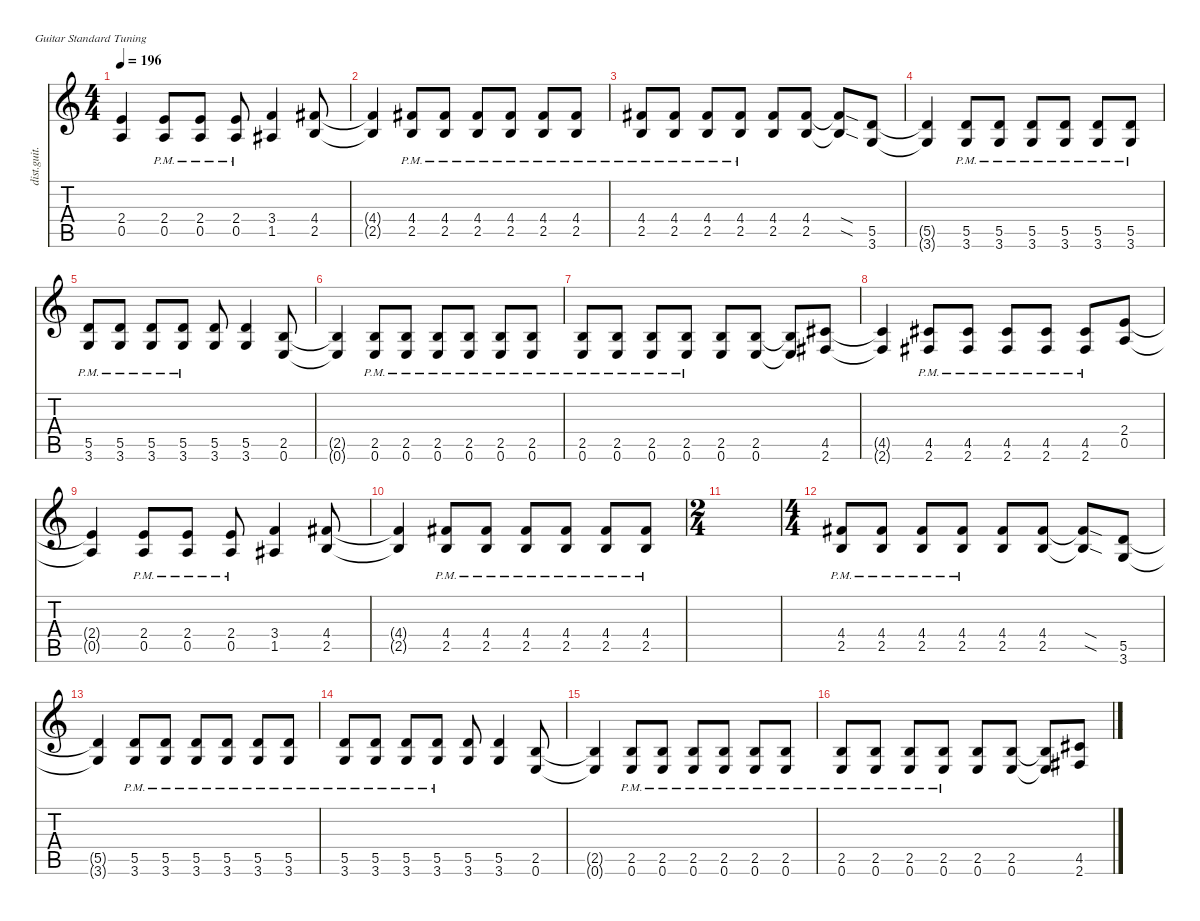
\defaultSystemsLayout 4
\hideDynamics
\bracketExtendMode nobrackets
\track ("Mustaine" "dist.guit.") {mute instrument distortionguitar}
\staff {score tabs}
\tuning (E4 B3 G3 D3 A2 E2)
\ts (4 4)
\tempo 196
\clef g2
\ks c
(2.4{t} 0.5{t}).4{dy f} (2.4{pm} 0.5{pm}).8 (2.4{pm} 0.5{pm}).8 (2.4{pm} 0.5{pm}).8 (3.4 1.5{acc #}).4 (4.4{acc #} 2.5).8 |
(4.4{t acc #} 2.5{t}).4 (4.4{pm acc #} 2.5{pm}).8 (4.4{pm acc #} 2.5{pm}).8 (4.4{pm acc #} 2.5{pm}).8 (4.4{pm acc #} 2.5{pm}).8 (4.4{pm acc #} 2.5{pm}).8 (4.4{pm acc #} 2.5{pm}).8 |
(4.4{pm acc #} 2.5{pm}).8 (4.4{pm acc #} 2.5{pm}).8 (4.4{pm acc #} 2.5{pm}).8 (4.4{pm acc #} 2.5{pm}).8 (4.4{acc #} 2.5).8 (4.4{acc #} 2.5).8 (4.4{sod t acc #} 2.5{sod t}).8 (5.5 3.6).8 |
(5.5{t} 3.6{t}).4 (5.5{pm} 3.6{pm}).8 (5.5{pm} 3.6{pm}).8 (5.5{pm} 3.6{pm}).8 (5.5{pm} 3.6{pm}).8 (5.5{pm} 3.6{pm}).8 (5.5{pm} 3.6{pm}).8 |
(5.5{pm} 3.6{pm}).8 (5.5{pm} 3.6{pm}).8 (5.5{pm} 3.6{pm}).8 (5.5{pm} 3.6{pm}).8 (5.5 3.6).8 (5.5 3.6).4 (2.5 0.6).8 |
(2.5{t} 0.6{t}).4 (2.5{pm} 0.6{pm}).8 (2.5{pm} 0.6{pm}).8 (2.5{pm} 0.6{pm}).8 (2.5{pm} 0.6{pm}).8 (2.5{pm} 0.6{pm}).8 (2.5{pm} 0.6{pm}).8 |
(2.5{pm} 0.6{pm}).8 (2.5{pm} 0.6{pm}).8 (2.5{pm} 0.6{pm}).8 (2.5{pm} 0.6{pm}).8 (2.5 0.6).8 (2.5 0.6).8 (2.5{t} 0.6{t}).8 (4.5{acc #} 2.6{acc #}).8 |
(4.5{t acc #} 2.6{t acc #}).4 (4.5{pm acc #} 2.6{pm acc #}).8 (4.5{pm acc #} 2.6{pm acc #}).8 (4.5{pm acc #} 2.6{pm acc #}).8 (4.5{pm acc #} 2.6{pm acc #}).8 (4.5{pm acc #} 2.6{pm acc #}).8 (2.4 0.5).8 |
(2.4{t} 0.5{t}).4 (2.4{pm} 0.5{pm}).8 (2.4{pm} 0.5{pm}).8 (2.4{pm} 0.5{pm}).8 (3.4 1.5{acc #}).4 (4.4{acc #} 2.5).8 |
(4.4{t acc #} 2.5{t}).4 (4.4{pm acc #} 2.5{pm}).8 (4.4{pm acc #} 2.5{pm}).8 (4.4{pm acc #} 2.5{pm}).8 (4.4{pm acc #} 2.5{pm}).8 (4.4{pm acc #} 2.5{pm}).8 (4.4{pm acc #} 2.5{pm}).8 |
\ts (2 4)
\beaming (8 2 2)
|
\ts (4 4)
\beaming (8 2 2 2 2)
(4.4{pm acc #} 2.5{pm}).8 (4.4{pm acc #} 2.5{pm}).8 (4.4{pm acc #} 2.5{pm}).8 (4.4{pm acc #} 2.5{pm}).8 (4.4{acc #} 2.5).8 (4.4{acc #} 2.5).8 (4.4{sod t acc #} 2.5{sod t}).8 (5.5 3.6).8 |
(5.5{t} 3.6{t}).4 (5.5{pm} 3.6{pm}).8 (5.5{pm} 3.6{pm}).8 (5.5{pm} 3.6{pm}).8 (5.5{pm} 3.6{pm}).8 (5.5{pm} 3.6{pm}).8 (5.5{pm} 3.6{pm}).8 |
(5.5{pm} 3.6{pm}).8 (5.5{pm} 3.6{pm}).8 (5.5{pm} 3.6{pm}).8 (5.5{pm} 3.6{pm}).8 (5.5 3.6).8 (5.5 3.6).4 (2.5 0.6).8 |
(2.5{t} 0.6{t}).4 (2.5{pm} 0.6{pm}).8 (2.5{pm} 0.6{pm}).8 (2.5{pm} 0.6{pm}).8 (2.5{pm} 0.6{pm}).8 (2.5{pm} 0.6{pm}).8 (2.5{pm} 0.6{pm}).8 |
(2.5{pm} 0.6{pm}).8 (2.5{pm} 0.6{pm}).8 (2.5{pm} 0.6{pm}).8 (2.5{pm} 0.6{pm}).8 (2.5 0.6).8 (2.5 0.6).8 (2.5{t} 0.6{t}).8 (4.5{acc #} 2.6{acc #}).8
